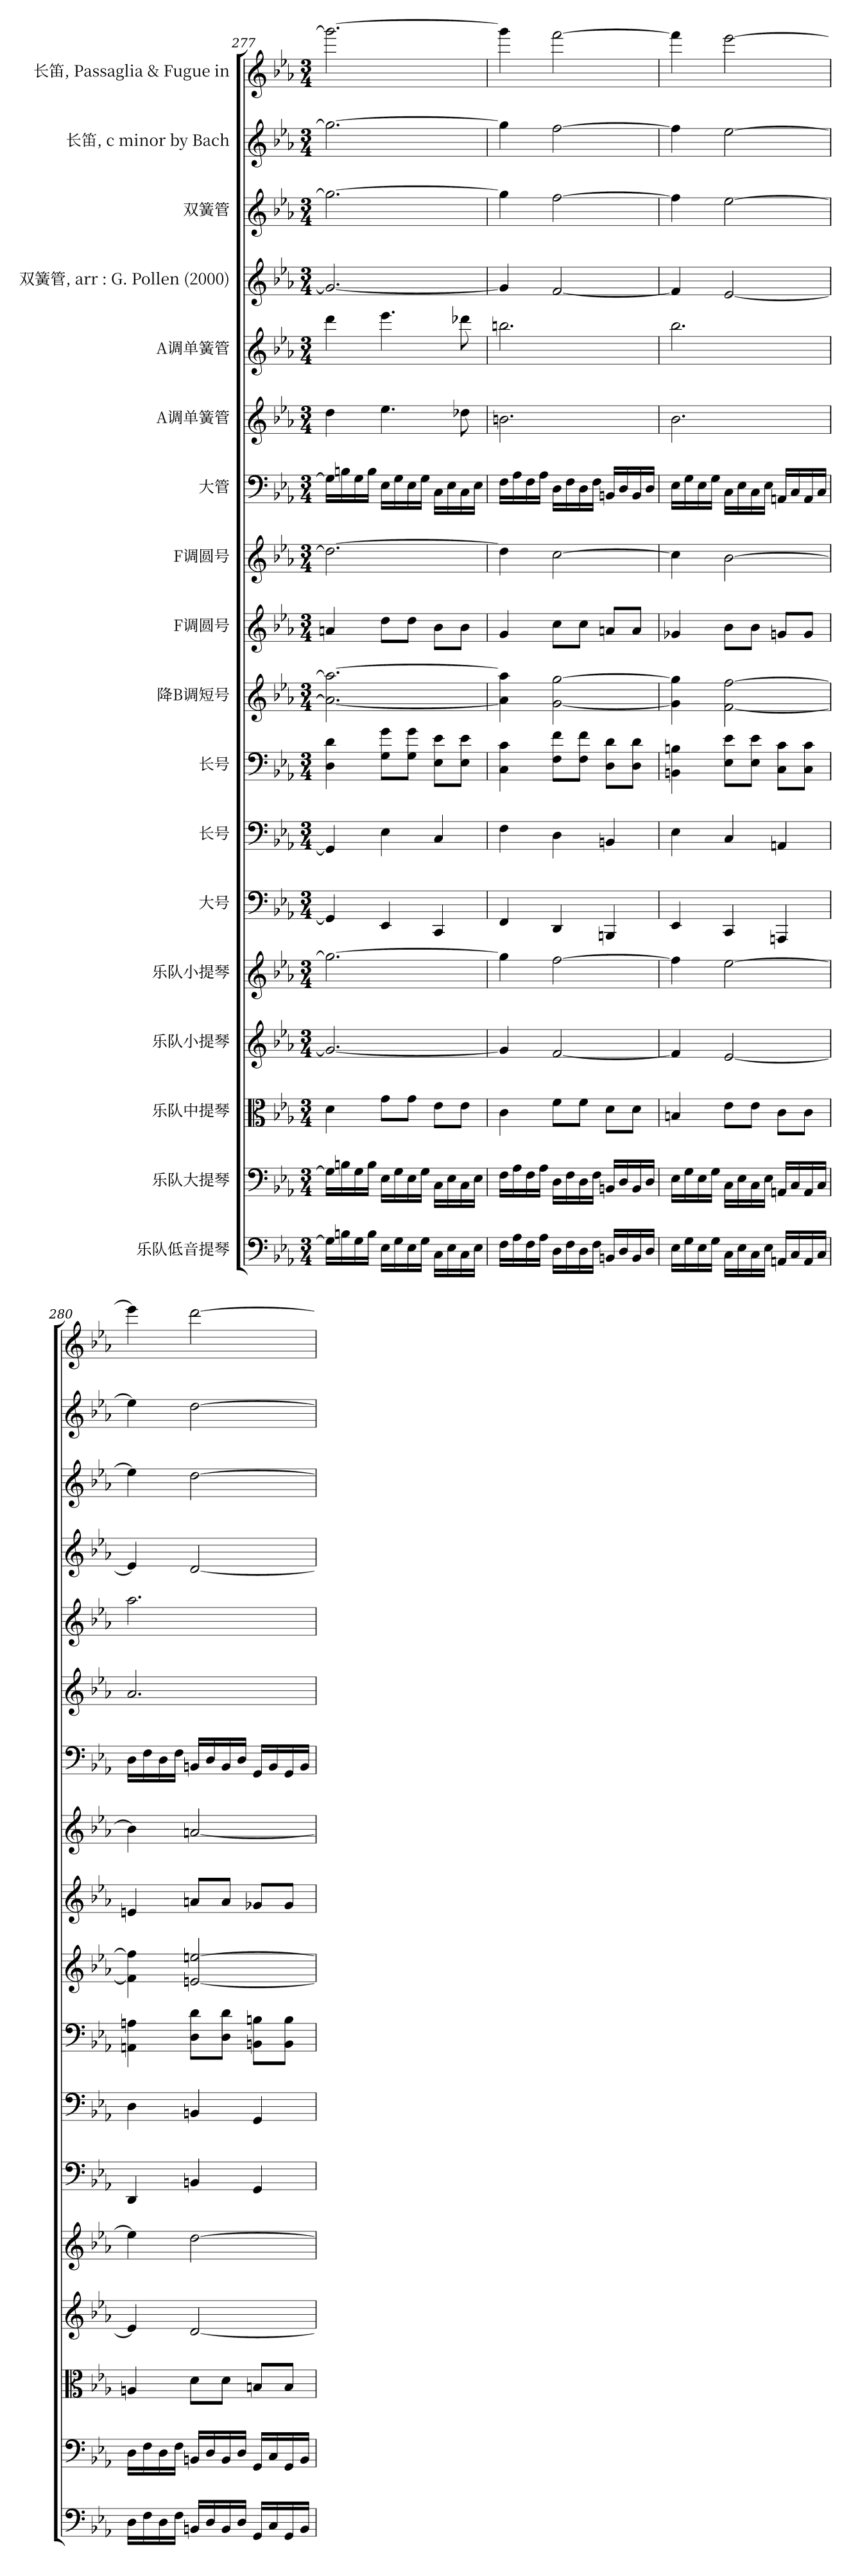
**kern	**kern	**kern	**kern	**kern	**kern	**kern	**kern	**kern	**kern	**kern	**kern	**kern	**kern	**kern	**kern	**kern	**kern
*part18	*part17	*part16	*part15	*part14	*part13	*part12	*part11	*part10	*part9	*part8	*part7	*part6	*part5	*part4	*part3	*part2	*part1
*staff18	*staff17	*staff16	*staff15	*staff14	*staff13	*staff12	*staff11	*staff10	*staff9	*staff8	*staff7	*staff6	*staff5	*staff4	*staff3	*staff2	*staff1
*I"乐队低音提琴	*I"乐队大提琴	*I"乐队中提琴	*I"乐队小提琴	*I"乐队小提琴	*I"大号	*I"长号	*I"长号	*I"降B调短号	*I"F调圆号	*I"F调圆号	*I"大管	*I"A调单簧管	*I"A调单簧管	*I"双簧管, arr :  G. Pollen (2000)	*I"双簧管	*I"长笛, c minor by Bach	*I"长笛, Passaglia &amp; Fugue in
*clefF4	*clefF4	*clefC3	*clefG2	*clefG2	*clefF4	*clefF4	*clefF4	*clefG2	*clefG2	*clefG2	*clefF4	*clefG2	*clefG2	*clefG2	*clefG2	*clefG2	*clefG2
*ITrd7c12	*	*	*	*	*	*	*	*ITrd1c2	*ITrd4c7	*ITrd4c7	*	*ITrd2c3	*ITrd2c3	*	*	*	*
*k[b-e-a-]	*k[b-e-a-]	*k[b-e-a-]	*k[b-e-a-]	*k[b-e-a-]	*k[b-e-a-]	*k[b-e-a-]	*k[b-e-a-]	*k[b-e-a-d-g-]	*k[b-e-a-d-]	*k[b-e-a-d-]	*k[b-e-a-]	*k[]	*k[]	*k[b-e-a-]	*k[b-e-a-]	*k[b-e-a-]	*k[b-e-a-]
*M3/4	*M3/4	*M3/4	*M3/4	*M3/4	*M3/4	*M3/4	*M3/4	*M3/4	*M3/4	*M3/4	*M3/4	*M3/4	*M3/4	*M3/4	*M3/4	*M3/4	*M3/4
=277	=277	=277	=277	=277	=277	=277	=277	=277	=277	=277	=277	=277	=277	=277	=277	=277	=277
16GG\LL]	16G\LL]	4d\	2.g/_	2.gg\_	4GG/]	4GG/]	4D\ 4d\	2.g\_ 2.gg\_	4dn/	2.g\_	16G\LL]	4b\	4bb\	2.g/_	2.gg\_	2.gg\_	2.ggg\_
16BBn\	16Bn\	.	.	.	.	.	.	.	.	.	16Bn\	.	.	.	.	.	.
16GG\	16G\	.	.	.	.	.	.	.	.	.	16G\	.	.	.	.	.	.
16BB\JJ	16B\JJ	.	.	.	.	.	.	.	.	.	16B\JJ	.	.	.	.	.	.
16EE-\LL	16E-\LL	8g\L	.	.	4EE-/	4E-\	8G\ 8g\L	.	8g\L	.	16E-\LL	4.cc\	4.ccc\	.	.	.	.
16GG\	16G\	.	.	.	.	.	.	.	.	.	16G\	.	.	.	.	.	.
16EE-\	16E-\	8g\J	.	.	.	.	8G\ 8g\J	.	8g\J	.	16E-\	.	.	.	.	.	.
16GG\JJ	16G\JJ	.	.	.	.	.	.	.	.	.	16G\JJ	.	.	.	.	.	.
16CC\LL	16C\LL	8e-\L	.	.	4CC/	4C/	8E-\ 8e-\L	.	8e-\L	.	16C\LL	.	.	.	.	.	.
16EE-\	16E-\	.	.	.	.	.	.	.	.	.	16E-\	.	.	.	.	.	.
16CC\	16C\	8e-\J	.	.	.	.	8E-\ 8e-\J	.	8e-\J	.	16C\	8b-X\	8bb-X\	.	.	.	.
16EE-\JJ	16E-\JJ	.	.	.	.	.	.	.	.	.	16E-\JJ	.	.	.	.	.	.
!!LO:PB:g=z
=278	=278	=278	=278	=278	=278	=278	=278	=278	=278	=278	=278	=278	=278	=278	=278	=278	=278
16FF\LL	16F\LL	4c\	4g/]	4gg\]	4FF/	4F\	4C\ 4c\	4g\] 4gg\]	4c/	4g\]	16F\LL	2.g#X\	2.gg#X\	4g/]	4gg\]	4gg\]	4ggg\]
16AA-\	16A-\	.	.	.	.	.	.	.	.	.	16A-\	.	.	.	.	.	.
16FF\	16F\	.	.	.	.	.	.	.	.	.	16F\	.	.	.	.	.	.
16AA-\JJ	16A-\JJ	.	.	.	.	.	.	.	.	.	16A-\JJ	.	.	.	.	.	.
16DD\LL	16D\LL	8f\L	[2f/	[2ff\	4DD/	4D\	8F\ 8f\L	[2f\ [2ff\	8f\L	[2f\	16D\LL	.	.	[2f/	[2ff\	[2ff\	[2fff\
16FF\	16F\	.	.	.	.	.	.	.	.	.	16F\	.	.	.	.	.	.
16DD\	16D\	8f\J	.	.	.	.	8F\ 8f\J	.	8f\J	.	16D\	.	.	.	.	.	.
16FF\JJ	16F\JJ	.	.	.	.	.	.	.	.	.	16F\JJ	.	.	.	.	.	.
16BBBn/LL	16BBn/LL	8d\L	.	.	4BBBn/	4BBn/	8D\ 8d\L	.	8dn/L	.	16BBn/LL	.	.	.	.	.	.
16DD/	16D/	.	.	.	.	.	.	.	.	.	16D/	.	.	.	.	.	.
16BBB/	16BB/	8d\J	.	.	.	.	8D\ 8d\J	.	8d/J	.	16BB/	.	.	.	.	.	.
16DD/JJ	16D/JJ	.	.	.	.	.	.	.	.	.	16D/JJ	.	.	.	.	.	.
=279	=279	=279	=279	=279	=279	=279	=279	=279	=279	=279	=279	=279	=279	=279	=279	=279	=279
16EE-\LL	16E-\LL	4Bn/	4f/]	4ff\]	4EE-/	4E-\	4BBn\ 4Bn\	4f\] 4ff\]	4c-X/	4f\]	16E-\LL	2.g\	2.gg\	4f/]	4ff\]	4ff\]	4fff\]
16GG\	16G\	.	.	.	.	.	.	.	.	.	16G\	.	.	.	.	.	.
16EE-\	16E-\	.	.	.	.	.	.	.	.	.	16E-\	.	.	.	.	.	.
16GG\JJ	16G\JJ	.	.	.	.	.	.	.	.	.	16G\JJ	.	.	.	.	.	.
16CC\LL	16C\LL	8e-\L	[2e-/	[2ee-\	4CC/	4C/	8E-\ 8e-\L	[2e-\ [2ee-\	8e-\L	[2e-\	16C\LL	.	.	[2e-/	[2ee-\	[2ee-\	[2eee-\
16EE-\	16E-\	.	.	.	.	.	.	.	.	.	16E-\	.	.	.	.	.	.
16CC\	16C\	8e-\J	.	.	.	.	8E-\ 8e-\J	.	8e-\J	.	16C\	.	.	.	.	.	.
16EE-\JJ	16E-\JJ	.	.	.	.	.	.	.	.	.	16E-\JJ	.	.	.	.	.	.
16AAAn/LL	16AAn/LL	8c\L	.	.	4AAAn/	4AAn/	8C\ 8c\L	.	8cn/L	.	16AAn/LL	.	.	.	.	.	.
16CC/	16C/	.	.	.	.	.	.	.	.	.	16C/	.	.	.	.	.	.
16AAA/	16AA/	8c\J	.	.	.	.	8C\ 8c\J	.	8c/J	.	16AA/	.	.	.	.	.	.
16CC/JJ	16C/JJ	.	.	.	.	.	.	.	.	.	16C/JJ	.	.	.	.	.	.
=280	=280	=280	=280	=280	=280	=280	=280	=280	=280	=280	=280	=280	=280	=280	=280	=280	=280
16DD\LL	16D\LL	4An/	4e-/]	4ee-\]	4DD/	4D\	4AAn\ 4An\	4e-\] 4ee-\]	4An/	4e-\]	16D\LL	2.f/	2.ff\	4e-/]	4ee-\]	4ee-\]	4eee-\]
16FF\	16F\	.	.	.	.	.	.	.	.	.	16F\	.	.	.	.	.	.
16DD\	16D\	.	.	.	.	.	.	.	.	.	16D\	.	.	.	.	.	.
16FF\JJ	16F\JJ	.	.	.	.	.	.	.	.	.	16F\JJ	.	.	.	.	.	.
16BBBn/LL	16BBn/LL	8d\L	[2d/	[2dd\	4BBn/	4BBn/	8D\ 8d\L	[2dn/ [2ddn/	8dn/L	[2dn/	16BBn/LL	.	.	[2d/	[2dd\	[2dd\	[2ddd\
16DD/	16D/	.	.	.	.	.	.	.	.	.	16D/	.	.	.	.	.	.
16BBB/	16BB/	8d\J	.	.	.	.	8D\ 8d\J	.	8d/J	.	16BB/	.	.	.	.	.	.
16DD/JJ	16D/JJ	.	.	.	.	.	.	.	.	.	16D/JJ	.	.	.	.	.	.
16GGG/LL	16GG/LL	8Bn/L	.	.	4GG/	4GG/	8BBn\ 8Bn\L	.	8c-X/L	.	16GG/LL	.	.	.	.	.	.
16CC/	16C/	.	.	.	.	.	.	.	.	.	16BB/	.	.	.	.	.	.
16GGG/	16GG/	8B/J	.	.	.	.	8BB\ 8B\J	.	8c-/J	.	16GG/	.	.	.	.	.	.
16BBB/JJ	16BB/JJ	.	.	.	.	.	.	.	.	.	16BB/JJ	.	.	.	.	.	.
=	=	=	=	=	=	=	=	=	=	=	=	=	=	=	=	=	=
*-	*-	*-	*-	*-	*-	*-	*-	*-	*-	*-	*-	*-	*-	*-	*-	*-	*-
